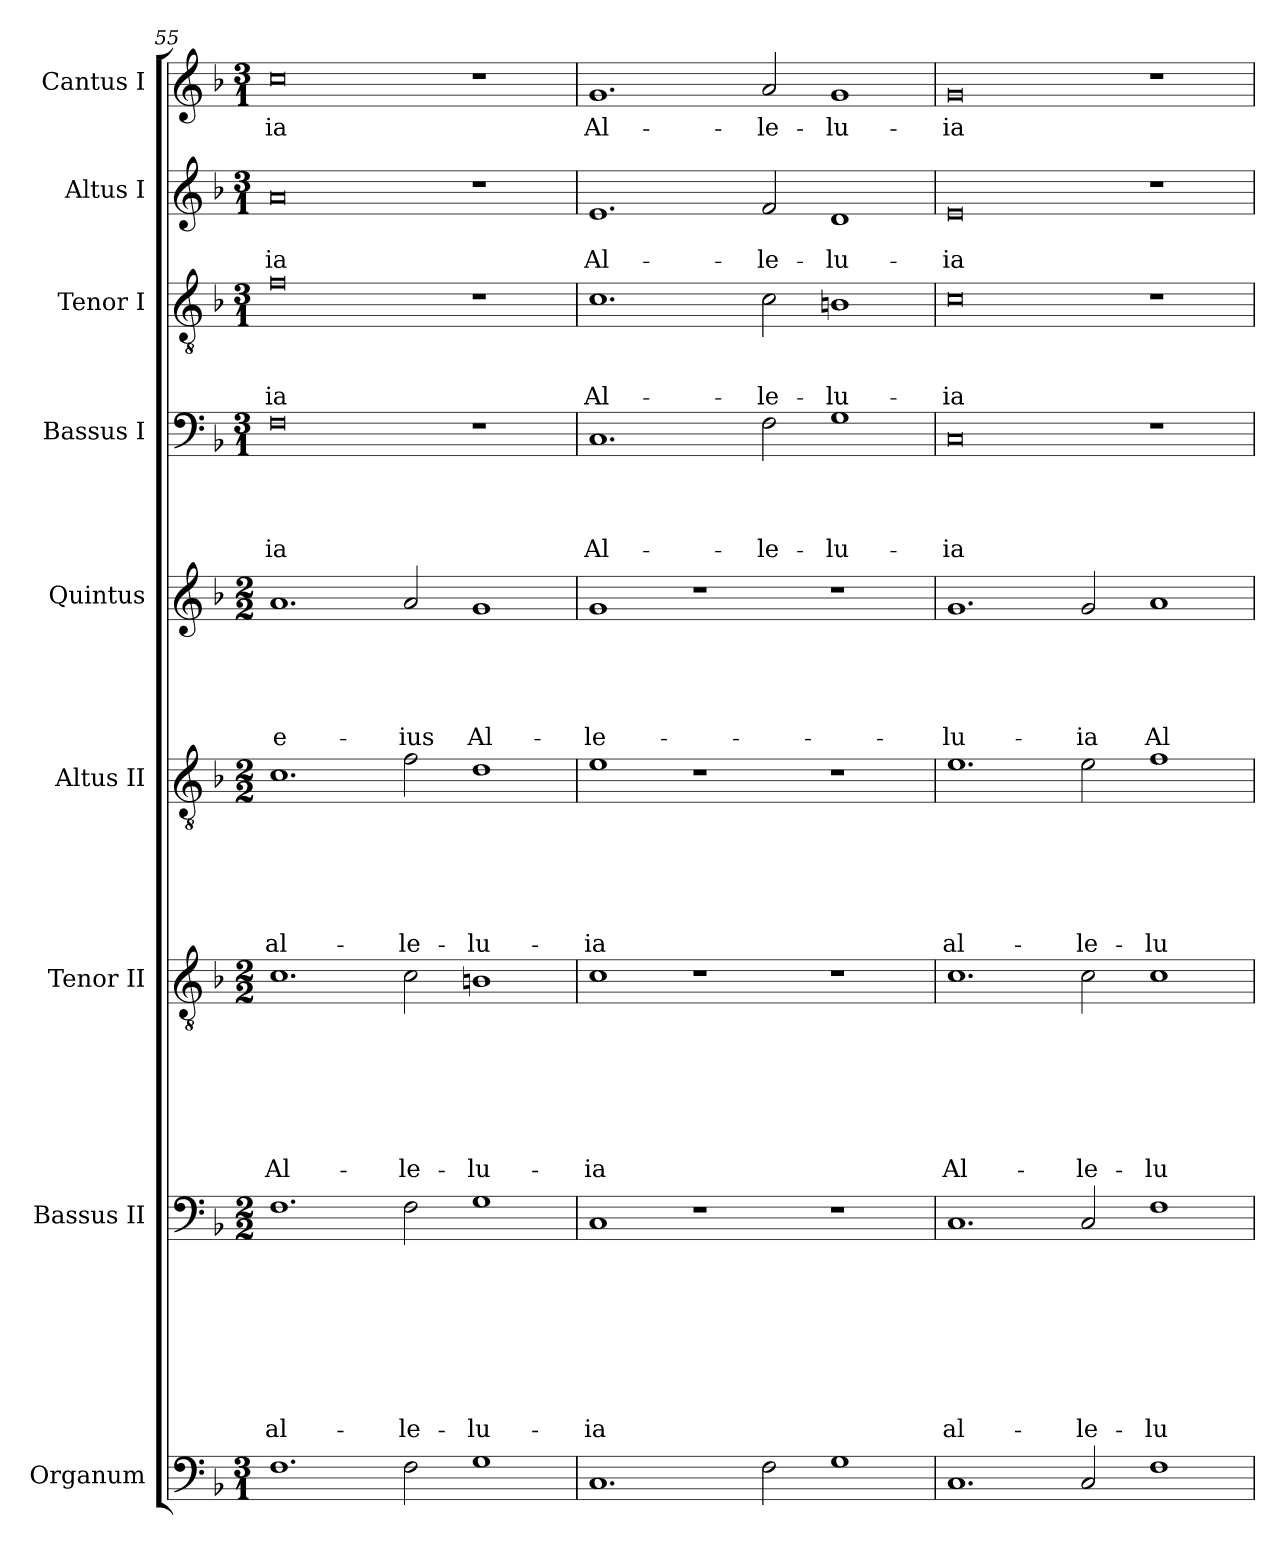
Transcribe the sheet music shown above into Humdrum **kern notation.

**kern	**kern	**text	**text	**text	**text	**text	**text	**text	**text	**kern	**text	**text	**text	**text	**text	**text	**text	**kern	**text	**text	**text	**text	**text	**text	**kern	**text	**text	**text	**text	**text	**kern	**text	**text	**text	**text	**kern	**text	**text	**text	**kern	**text	**text	**kern	**text
*part9	*part8	*part8	*part8	*part8	*part8	*part8	*part8	*part8	*part8	*part7	*part7	*part7	*part7	*part7	*part7	*part7	*part7	*part6	*part6	*part6	*part6	*part6	*part6	*part6	*part5	*part5	*part5	*part5	*part5	*part5	*part4	*part4	*part4	*part4	*part4	*part3	*part3	*part3	*part3	*part2	*part2	*part2	*part1	*part1
*staff9	*staff8	*staff8	*staff8	*staff8	*staff8	*staff8	*staff8	*staff8	*staff8	*staff7	*staff7	*staff7	*staff7	*staff7	*staff7	*staff7	*staff7	*staff6	*staff6	*staff6	*staff6	*staff6	*staff6	*staff6	*staff5	*staff5	*staff5	*staff5	*staff5	*staff5	*staff4	*staff4	*staff4	*staff4	*staff4	*staff3	*staff3	*staff3	*staff3	*staff2	*staff2	*staff2	*staff1	*staff1
*I"Organum	*I"Bassus II	*	*	*	*	*	*	*	*	*I"Tenor II	*	*	*	*	*	*	*	*I"Altus II	*	*	*	*	*	*	*I"Quintus	*	*	*	*	*	*I"Bassus I	*	*	*	*	*I"Tenor I	*	*	*	*I"Altus I	*	*	*I"Cantus I	*
*I'Or	*I'B II	*	*	*	*	*	*	*	*	*I'TII	*	*	*	*	*	*	*	*I'A II	*	*	*	*	*	*	*I'Q	*	*	*	*	*	*I'B I	*	*	*	*	*I'TI	*	*	*	*I'A I	*	*	*I'C I	*
!!LO:PB:g=z
*clefF4	*clefF4	*	*	*	*	*	*	*	*	*clefGv2	*	*	*	*	*	*	*	*clefGv2	*	*	*	*	*	*	*clefG2	*	*	*	*	*	*clefF4	*	*	*	*	*clefGv2	*	*	*	*clefG2	*	*	*clefG2	*
*k[b-]	*k[b-]	*	*	*	*	*	*	*	*	*k[b-]	*	*	*	*	*	*	*	*k[b-]	*	*	*	*	*	*	*k[b-]	*	*	*	*	*	*k[b-]	*	*	*	*	*k[b-]	*	*	*	*k[b-]	*	*	*k[b-]	*
*F:	*F:	*	*	*	*	*	*	*	*	*F:	*	*	*	*	*	*	*	*F:	*	*	*	*	*	*	*F:	*	*	*	*	*	*F:	*	*	*	*	*F:	*	*	*	*F:	*	*	*F:	*
*M3/1	*M2/2	*	*	*	*	*	*	*	*	*M2/2	*	*	*	*	*	*	*	*M2/2	*	*	*	*	*	*	*M2/2	*	*	*	*	*	*M3/1	*	*	*	*	*M3/1	*	*	*	*M3/1	*	*	*M3/1	*
=55	=55	=55	=55	=55	=55	=55	=55	=55	=55	=55	=55	=55	=55	=55	=55	=55	=55	=55	=55	=55	=55	=55	=55	=55	=55	=55	=55	=55	=55	=55	=55	=55	=55	=55	=55	=55	=55	=55	=55	=55	=55	=55	=55	=55
!	!	!	!	!	!	!	!	!	!LO:LY:b:rj	!	!	!	!	!	!	!	!LO:LY:b	!	!	!	!	!	!	!LO:LY:b:rj	!	!	!	!	!	!LO:LY:b	!	!	!	!	!LO:LY:b:rj	!	!	!	!LO:LY:b:rj	!	!	!LO:LY:b:rj	!	!LO:LY:b:rj
1.F	1.F	.	.	.	.	.	.	.	al-	1.c	.	.	.	.	.	.	Al-	1.c	.	.	.	.	.	al-	1.a	.	.	.	.	e-	0F	.	.	.	-ia	0f	.	.	-ia	0a	.	-ia	0cc	-ia
!	!	!	!	!	!	!	!	!	!LO:LY:b	!	!	!	!	!	!	!	!LO:LY:b	!	!	!	!	!	!	!LO:LY:b	!	!	!	!	!	!LO:LY:b	!	!	!	!	!	!	!	!	!	!	!	!	!	!
2F\	2F\	.	.	.	.	.	.	.	-le-	2c\	.	.	.	.	.	.	-le-	2f\	.	.	.	.	.	-le-	2a/	.	.	.	.	-ius	.	.	.	.	.	.	.	.	.	.	.	.	.	.
!	!	!	!	!	!	!	!	!	!LO:LY:b:rj	!	!	!	!	!	!	!	!LO:LY:b:rj	!	!	!	!	!	!	!LO:LY:b:rj	!	!	!	!	!	!LO:LY:b:rj	!	!	!	!	!	!	!	!	!	!	!	!	!	!
1G	1G	.	.	.	.	.	.	.	-lu-	1Bn	.	.	.	.	.	.	-lu-	1d	.	.	.	.	.	-lu-	1g	.	.	.	.	Al-	1r	.	.	.	.	1r	.	.	.	1r	.	.	1r	.
=56	=56	=56	=56	=56	=56	=56	=56	=56	=56	=56	=56	=56	=56	=56	=56	=56	=56	=56	=56	=56	=56	=56	=56	=56	=56	=56	=56	=56	=56	=56	=56	=56	=56	=56	=56	=56	=56	=56	=56	=56	=56	=56	=56	=56
!	!	!	!	!	!	!	!	!	!LO:LY:b	!	!	!	!	!	!	!	!LO:LY:b	!	!	!	!	!	!	!LO:LY:b	!	!	!	!	!	!LO:LY:b	!	!	!	!	!LO:LY:b	!	!	!	!LO:LY:b	!	!	!LO:LY:b	!	!LO:LY:b
1.C	1C	.	.	.	.	.	.	.	-ia	1c	.	.	.	.	.	.	-ia	1e	.	.	.	.	.	-ia	1g	.	.	.	.	-le-	1.C	.	.	.	Al-	1.c	.	.	Al-	1.e	.	Al-	1.g	Al-
.	1r	.	.	.	.	.	.	.	.	1r	.	.	.	.	.	.	.	1r	.	.	.	.	.	.	1r	.	.	.	.	.	.	.	.	.	.	.	.	.	.	.	.	.	.	.
!	!	!	!	!	!	!	!	!	!	!	!	!	!	!	!	!	!	!	!	!	!	!	!	!	!	!	!	!	!	!	!	!	!	!	!LO:LY:b	!	!	!	!LO:LY:b	!	!	!LO:LY:b	!	!LO:LY:b
2F\	.	.	.	.	.	.	.	.	.	.	.	.	.	.	.	.	.	.	.	.	.	.	.	.	.	.	.	.	.	.	2F\	.	.	.	-le-	2c\	.	.	-le-	2f/	.	-le-	2a/	-le-
!	!	!	!	!	!	!	!	!	!	!	!	!	!	!	!	!	!	!	!	!	!	!	!	!	!	!	!	!	!	!	!	!	!	!	!LO:LY:b	!	!	!	!LO:LY:b	!	!	!LO:LY:b	!	!LO:LY:b
1G	1r	.	.	.	.	.	.	.	.	1r	.	.	.	.	.	.	.	1r	.	.	.	.	.	.	1r	.	.	.	.	.	1G	.	.	.	-lu-	1Bn	.	.	-lu-	1d	.	-lu-	1g	-lu-
=57	=57	=57	=57	=57	=57	=57	=57	=57	=57	=57	=57	=57	=57	=57	=57	=57	=57	=57	=57	=57	=57	=57	=57	=57	=57	=57	=57	=57	=57	=57	=57	=57	=57	=57	=57	=57	=57	=57	=57	=57	=57	=57	=57	=57
!	!	!	!	!	!	!	!	!	!LO:LY:b:rj	!	!	!	!	!	!	!	!LO:LY:b	!	!	!	!	!	!	!LO:LY:b	!	!	!	!	!	!LO:LY:b	!	!	!	!	!LO:LY:b:rj	!	!	!	!LO:LY:b:rj	!	!	!LO:LY:b:rj	!	!LO:LY:b:rj
1.C	1.C	.	.	.	.	.	.	.	al-	1.c	.	.	.	.	.	.	Al-	1.e	.	.	.	.	.	al-	1.g	.	.	.	.	-lu-	0C	.	.	.	-ia	0c	.	.	-ia	0e	.	-ia	0g	-ia
!	!	!	!	!	!	!	!	!	!LO:LY:b	!	!	!	!	!	!	!	!LO:LY:b	!	!	!	!	!	!	!LO:LY:b	!	!	!	!	!	!LO:LY:b	!	!	!	!	!	!	!	!	!	!	!	!	!	!
2C/	2C/	.	.	.	.	.	.	.	-le-	2c\	.	.	.	.	.	.	-le-	2e\	.	.	.	.	.	-le-	2g/	.	.	.	.	-ia	.	.	.	.	.	.	.	.	.	.	.	.	.	.
!	!	!	!	!	!	!	!	!	!LO:LY:b:rj	!	!	!	!	!	!	!	!LO:LY:b	!	!	!	!	!	!	!LO:LY:b	!	!	!	!	!	!LO:LY:b	!	!	!	!	!	!	!	!	!	!	!	!	!	!
1F	1F	.	.	.	.	.	.	.	-lu-	1c	.	.	.	.	.	.	-lu-	1f	.	.	.	.	.	-lu-	1a	.	.	.	.	Al-	1r	.	.	.	.	1r	.	.	.	1r	.	.	1r	.
=	=	=	=	=	=	=	=	=	=	=	=	=	=	=	=	=	=	=	=	=	=	=	=	=	=	=	=	=	=	=	=	=	=	=	=	=	=	=	=	=	=	=	=	=
*-	*-	*-	*-	*-	*-	*-	*-	*-	*-	*-	*-	*-	*-	*-	*-	*-	*-	*-	*-	*-	*-	*-	*-	*-	*-	*-	*-	*-	*-	*-	*-	*-	*-	*-	*-	*-	*-	*-	*-	*-	*-	*-	*-	*-
